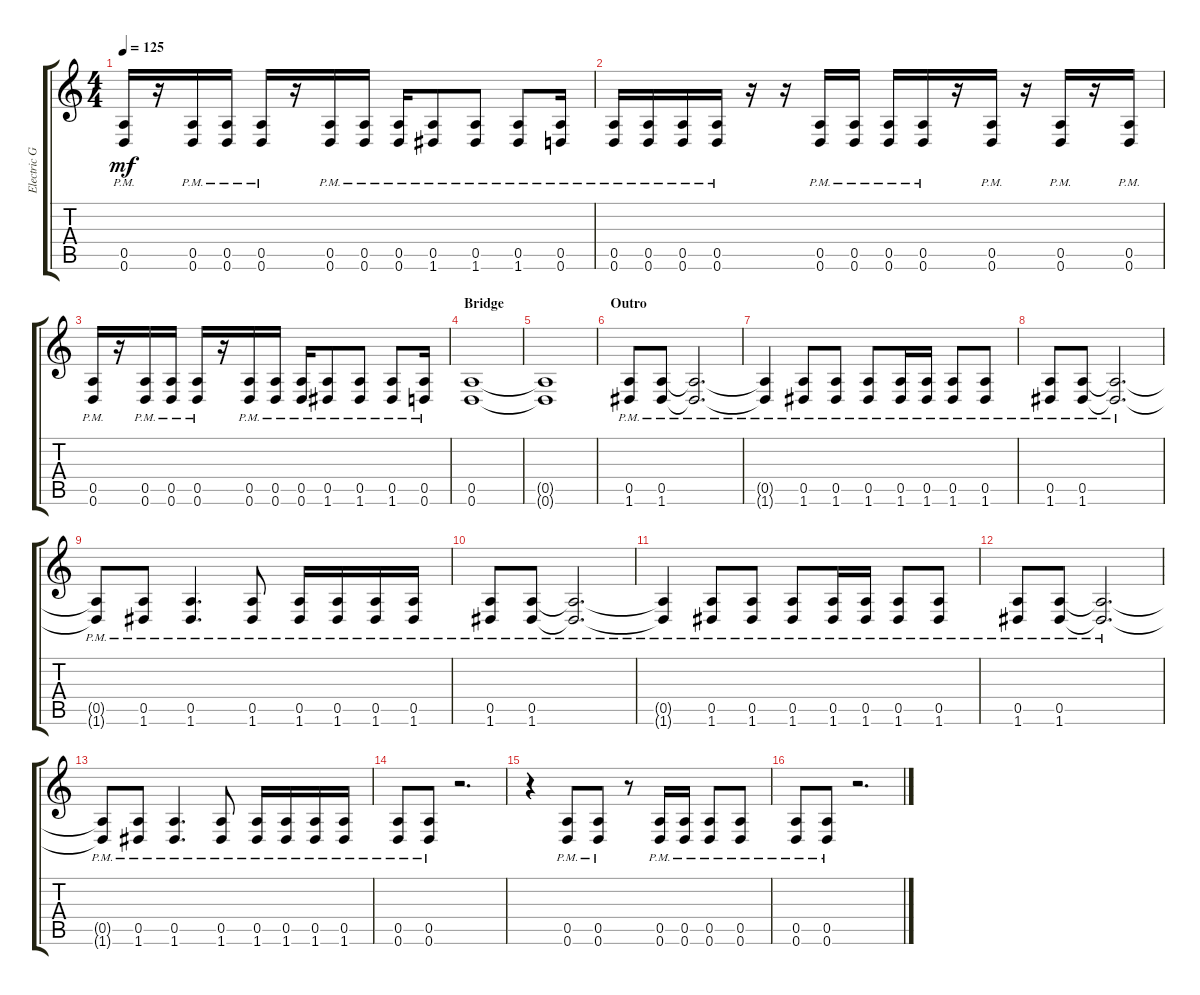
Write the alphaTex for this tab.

\track ("Electric Guitar" "Electric G") {instrument distortionguitar}
\staff {score tabs}
\tuning (E4 B3 G3 D3 A2 D2) {hide}
\ts (4 4)
\tempo 125
\clef g2
\ks c
(0.5{pm} 0.6{pm}).16{dy mf} r.16 (0.5{pm} 0.6{pm}).16 (0.5{pm} 0.6{pm}).16 (0.5{pm} 0.6{pm}).16 r.16 (0.5{pm} 0.6{pm}).16 (0.5{pm} 0.6{pm}).16 (0.5{pm} 0.6{pm}).16 (0.5{pm} 1.6{pm}).8 (0.5{pm} 1.6{pm}).8 (0.5{pm} 1.6{pm}).8 (0.5{pm} 0.6{pm}).16 |
(0.5{pm} 0.6{pm}).16 (0.5{pm} 0.6{pm}).16 (0.5{pm} 0.6{pm}).16 (0.5{pm} 0.6{pm}).16 r.16 r.16 (0.5{pm} 0.6{pm}).16 (0.5{pm} 0.6{pm}).16 (0.5{pm} 0.6{pm}).16 (0.5{pm} 0.6{pm}).16 r.16 (0.5{pm} 0.6{pm}).16 r.16 (0.5{pm} 0.6{pm}).16 r.16 (0.5{pm} 0.6{pm}).16 |
(0.5{pm} 0.6{pm}).16 r.16 (0.5{pm} 0.6{pm}).16 (0.5{pm} 0.6{pm}).16 (0.5{pm} 0.6{pm}).16 r.16 (0.5{pm} 0.6{pm}).16 (0.5{pm} 0.6{pm}).16 (0.5{pm} 0.6{pm}).16 (0.5{pm} 1.6{pm}).8 (0.5{pm} 1.6{pm}).8 (0.5{pm} 1.6{pm}).8 (0.5{pm} 0.6{pm}).16 |
\section ("" "Bridge")
(0.5 0.6).1 |
(0.5{t} 0.6{t}).1 |
\section ("" "Outro")
(0.5{pm} 1.6{pm}).8 (0.5{pm} 1.6{pm}).8 (0.5{pm t} 1.6{pm t}).2{d} |
(0.5{pm t} 1.6{pm t}).4 (0.5{pm} 1.6{pm}).8 (0.5{pm} 1.6{pm}).8 (0.5{pm} 1.6{pm}).8 (0.5{pm} 1.6{pm}).16 (0.5{pm} 1.6{pm}).16 (0.5{pm} 1.6{pm}).8 (0.5{pm} 1.6{pm}).8 |
(0.5{pm} 1.6{pm}).8 (0.5{pm} 1.6{pm}).8 (0.5{pm t} 1.6{pm t}).2{d} |
(0.5{pm t} 1.6{pm t}).8 (0.5{pm} 1.6{pm}).8 (0.5{pm} 1.6{pm}).4{d} (0.5{pm} 1.6{pm}).8 (0.5{pm} 1.6{pm}).16 (0.5{pm} 1.6{pm}).16 (0.5{pm} 1.6{pm}).16 (0.5{pm} 1.6{pm}).16 |
(0.5{pm} 1.6{pm}).8 (0.5{pm} 1.6{pm}).8 (0.5{pm t} 1.6{pm t}).2{d} |
(0.5{pm t} 1.6{pm t}).4 (0.5{pm} 1.6{pm}).8 (0.5{pm} 1.6{pm}).8 (0.5{pm} 1.6{pm}).8 (0.5{pm} 1.6{pm}).16 (0.5{pm} 1.6{pm}).16 (0.5{pm} 1.6{pm}).8 (0.5{pm} 1.6{pm}).8 |
(0.5{pm} 1.6{pm}).8 (0.5{pm} 1.6{pm}).8 (0.5{pm t} 1.6{pm t}).2{d} |
(0.5{pm t} 1.6{pm t}).8 (0.5{pm} 1.6{pm}).8 (0.5{pm} 1.6{pm}).4{d} (0.5{pm} 1.6{pm}).8 (0.5{pm} 1.6{pm}).16 (0.5{pm} 1.6{pm}).16 (0.5{pm} 1.6{pm}).16 (0.5{pm} 1.6{pm}).16 |
(0.5{pm} 0.6{pm}).8 (0.5{pm} 0.6{pm}).8 r.2{d} |
r.4 (0.5{pm} 0.6{pm}).8 (0.5{pm} 0.6{pm}).8 r.8 (0.5{pm} 0.6{pm}).16 (0.5{pm} 0.6{pm}).16 (0.5{pm} 0.6{pm}).8 (0.5{pm} 0.6{pm}).8 |
(0.5{pm} 0.6{pm}).8 (0.5{pm} 0.6{pm}).8 r.2{d}
